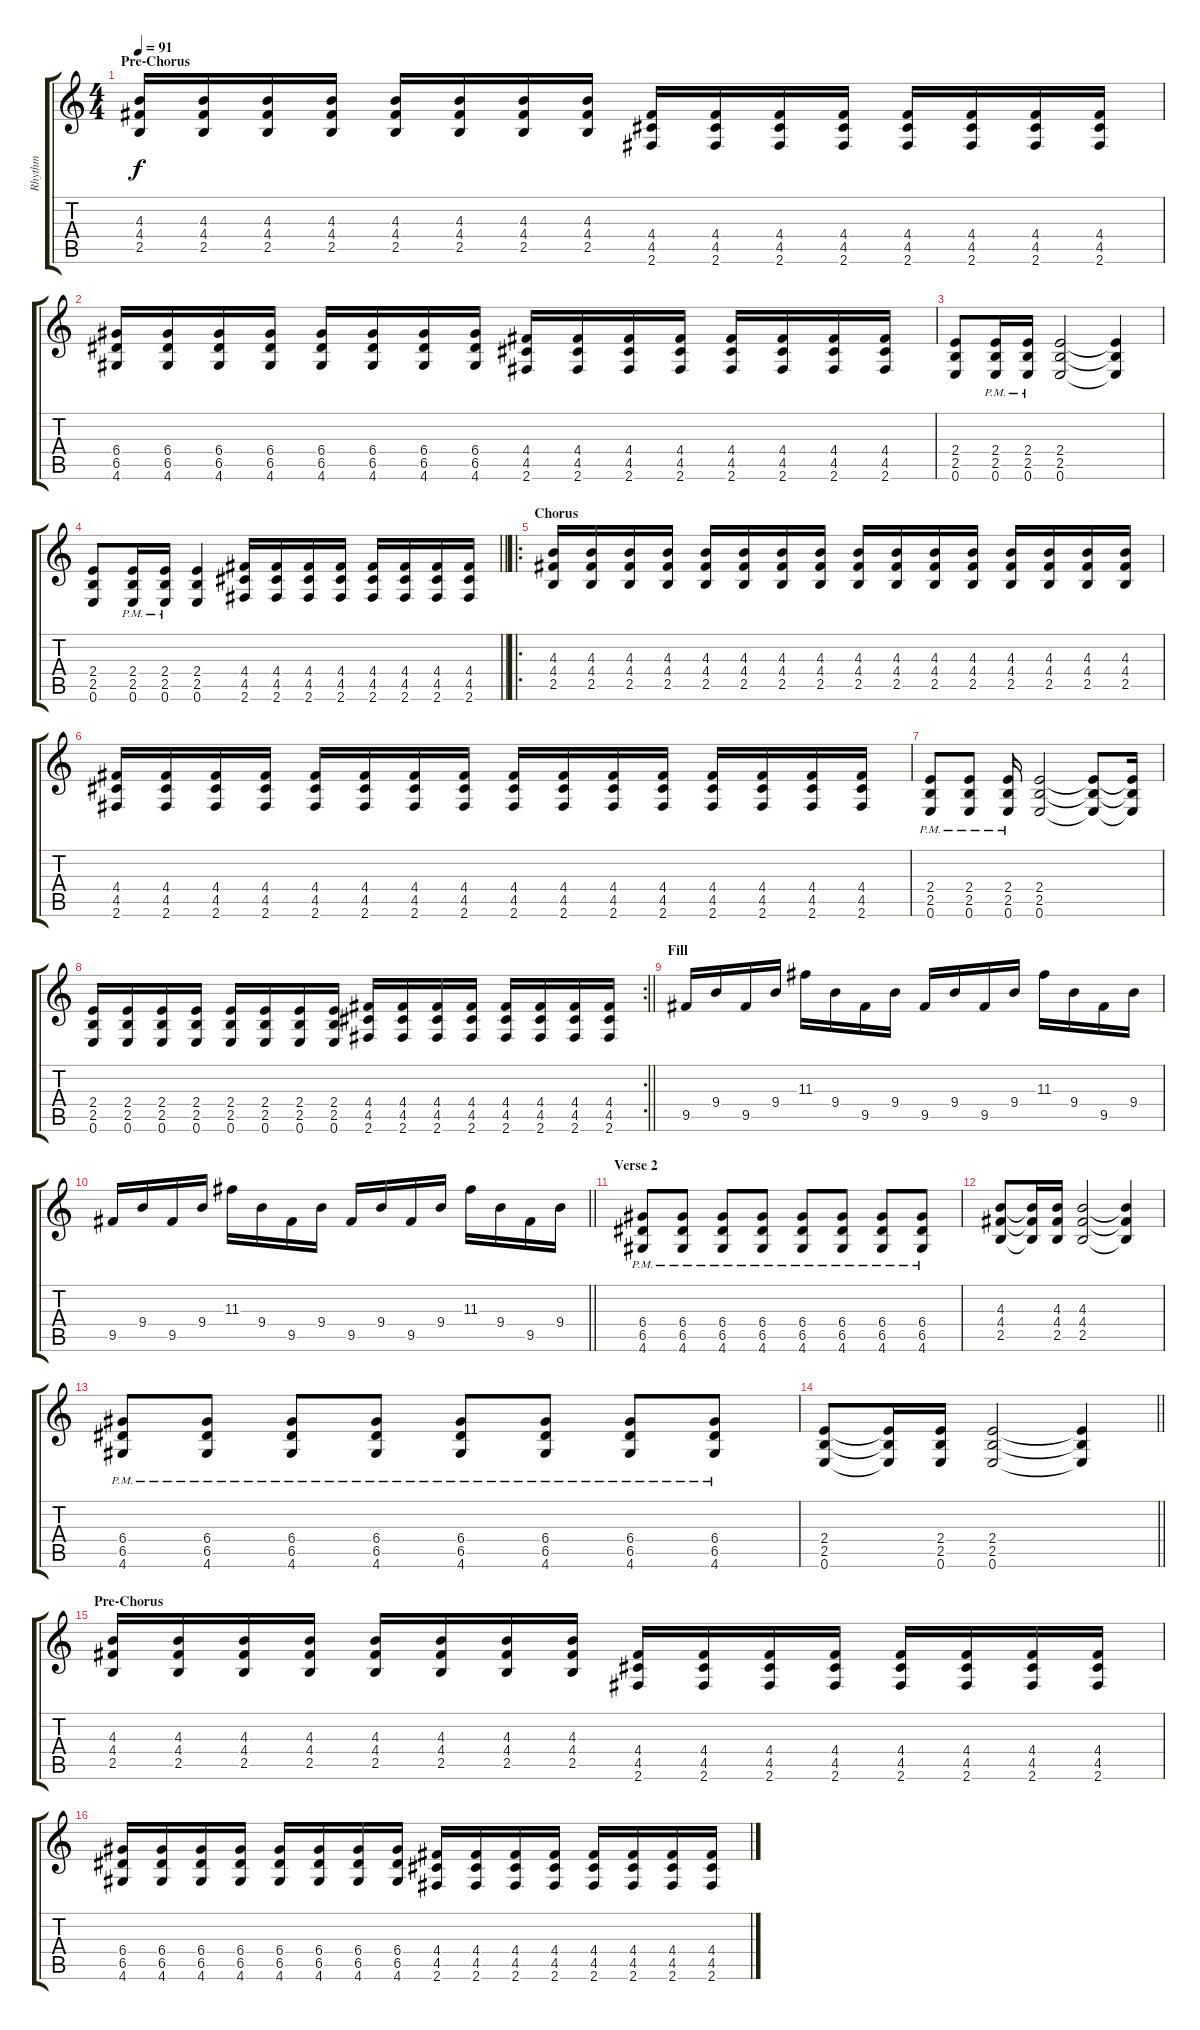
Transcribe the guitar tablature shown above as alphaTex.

\track ("Rhythm" "Rhythm") {instrument distortionguitar}
\staff {score tabs}
\tuning (E4 B3 G3 D3 A2 E2) {hide}
\ts (4 4)
\section ("" "Pre-Chorus")
\tempo 91
\clef g2
\ks c
(4.3 4.4 2.5).16{dy f} (4.3 4.4 2.5).16 (4.3 4.4 2.5).16 (4.3 4.4 2.5).16 (4.3 4.4 2.5).16 (4.3 4.4 2.5).16 (4.3 4.4 2.5).16 (4.3 4.4 2.5).16 (4.4 4.5 2.6).16 (4.4 4.5 2.6).16 (4.4 4.5 2.6).16 (4.4 4.5 2.6).16 (4.4 4.5 2.6).16 (4.4 4.5 2.6).16 (4.4 4.5 2.6).16 (4.4 4.5 2.6).16 |
(6.4 6.5 4.6).16 (6.4 6.5 4.6).16 (6.4 6.5 4.6).16 (6.4 6.5 4.6).16 (6.4 6.5 4.6).16 (6.4 6.5 4.6).16 (6.4 6.5 4.6).16 (6.4 6.5 4.6).16 (4.4 4.5 2.6).16 (4.4 4.5 2.6).16 (4.4 4.5 2.6).16 (4.4 4.5 2.6).16 (4.4 4.5 2.6).16 (4.4 4.5 2.6).16 (4.4 4.5 2.6).16 (4.4 4.5 2.6).16 |
(2.4 2.5 0.6).8 (2.4{pm} 2.5{pm} 0.6{pm}).16 (2.4{pm} 2.5{pm} 0.6{pm}).16 (2.4 2.5 0.6).2 (2.4{t} 2.5{t} 0.6{t}).4 |
\barLineRight lightlight
(2.4 2.5 0.6).8 (2.4{pm} 2.5{pm} 0.6{pm}).16 (2.4{pm} 2.5{pm} 0.6{pm}).16 (2.4 2.5 0.6).4 (4.4 4.5 2.6).16 (4.4 4.5 2.6).16 (4.4 4.5 2.6).16 (4.4 4.5 2.6).16 (4.4 4.5 2.6).16 (4.4 4.5 2.6).16 (4.4 4.5 2.6).16 (4.4 4.5 2.6).16 |
\ro
\section ("" "Chorus")
(4.3 4.4 2.5).16 (4.3 4.4 2.5).16 (4.3 4.4 2.5).16 (4.3 4.4 2.5).16 (4.3 4.4 2.5).16 (4.3 4.4 2.5).16 (4.3 4.4 2.5).16 (4.3 4.4 2.5).16 (4.3 4.4 2.5).16 (4.3 4.4 2.5).16 (4.3 4.4 2.5).16 (4.3 4.4 2.5).16 (4.3 4.4 2.5).16 (4.3 4.4 2.5).16 (4.3 4.4 2.5).16 (4.3 4.4 2.5).16 |
(4.4 4.5 2.6).16 (4.4 4.5 2.6).16 (4.4 4.5 2.6).16 (4.4 4.5 2.6).16 (4.4 4.5 2.6).16 (4.4 4.5 2.6).16 (4.4 4.5 2.6).16 (4.4 4.5 2.6).16 (4.4 4.5 2.6).16 (4.4 4.5 2.6).16 (4.4 4.5 2.6).16 (4.4 4.5 2.6).16 (4.4 4.5 2.6).16 (4.4 4.5 2.6).16 (4.4 4.5 2.6).16 (4.4 4.5 2.6).16 |
(2.4{pm} 2.5{pm} 0.6{pm}).8 (2.4{pm} 2.5{pm} 0.6{pm}).8 (2.4{pm} 2.5{pm} 0.6{pm}).16 (2.4 2.5 0.6).2 (2.4{t} 2.5{t} 0.6{t}).8 (2.4{t} 2.5{t} 0.6{t}).16 |
\rc 2
\barLineRight lightlight
(2.4 2.5 0.6).16 (2.4 2.5 0.6).16 (2.4 2.5 0.6).16 (2.4 2.5 0.6).16 (2.4 2.5 0.6).16 (2.4 2.5 0.6).16 (2.4 2.5 0.6).16 (2.4 2.5 0.6).16 (4.4 4.5 2.6).16 (4.4 4.5 2.6).16 (4.4 4.5 2.6).16 (4.4 4.5 2.6).16 (4.4 4.5 2.6).16 (4.4 4.5 2.6).16 (4.4 4.5 2.6).16 (4.4 4.5 2.6).16 |
\section ("" "Fill")
9.5.16 9.4.16 9.5.16 9.4.16 11.3.16 9.4.16 9.5.16 9.4.16 9.5.16 9.4.16 9.5.16 9.4.16 11.3.16 9.4.16 9.5.16 9.4.16 |
\barLineRight lightlight
9.5.16 9.4.16 9.5.16 9.4.16 11.3.16 9.4.16 9.5.16 9.4.16 9.5.16 9.4.16 9.5.16 9.4.16 11.3.16 9.4.16 9.5.16 9.4.16 |
\section ("" "Verse 2")
(6.4{pm} 6.5{pm} 4.6{pm}).8 (6.4{pm} 6.5{pm} 4.6{pm}).8 (6.4{pm} 6.5{pm} 4.6{pm}).8 (6.4{pm} 6.5{pm} 4.6{pm}).8 (6.4{pm} 6.5{pm} 4.6{pm}).8 (6.4{pm} 6.5{pm} 4.6{pm}).8 (6.4{pm} 6.5{pm} 4.6{pm}).8 (6.4{pm} 6.5{pm} 4.6{pm}).8 |
(4.3 4.4 2.5).8 (4.3{t} 4.4{t} 2.5{t}).16 (4.3 4.4 2.5).16 (4.3 4.4 2.5).2 (4.3{t} 4.4{t} 2.5{t}).4 |
(6.4{pm} 6.5{pm} 4.6{pm}).8 (6.4{pm} 6.5{pm} 4.6{pm}).8 (6.4{pm} 6.5{pm} 4.6{pm}).8 (6.4{pm} 6.5{pm} 4.6{pm}).8 (6.4{pm} 6.5{pm} 4.6{pm}).8 (6.4{pm} 6.5{pm} 4.6{pm}).8 (6.4{pm} 6.5{pm} 4.6{pm}).8 (6.4{pm} 6.5{pm} 4.6{pm}).8 |
\barLineRight lightlight
(2.4 2.5 0.6).8 (2.4{t} 2.5{t} 0.6{t}).16 (2.4 2.5 0.6).16 (2.4 2.5 0.6).2 (2.4{t} 2.5{t} 0.6{t}).4 |
\section ("" "Pre-Chorus")
(4.3 4.4 2.5).16 (4.3 4.4 2.5).16 (4.3 4.4 2.5).16 (4.3 4.4 2.5).16 (4.3 4.4 2.5).16 (4.3 4.4 2.5).16 (4.3 4.4 2.5).16 (4.3 4.4 2.5).16 (4.4 4.5 2.6).16 (4.4 4.5 2.6).16 (4.4 4.5 2.6).16 (4.4 4.5 2.6).16 (4.4 4.5 2.6).16 (4.4 4.5 2.6).16 (4.4 4.5 2.6).16 (4.4 4.5 2.6).16 |
(6.4 6.5 4.6).16 (6.4 6.5 4.6).16 (6.4 6.5 4.6).16 (6.4 6.5 4.6).16 (6.4 6.5 4.6).16 (6.4 6.5 4.6).16 (6.4 6.5 4.6).16 (6.4 6.5 4.6).16 (4.4 4.5 2.6).16 (4.4 4.5 2.6).16 (4.4 4.5 2.6).16 (4.4 4.5 2.6).16 (4.4 4.5 2.6).16 (4.4 4.5 2.6).16 (4.4 4.5 2.6).16 (4.4 4.5 2.6).16
